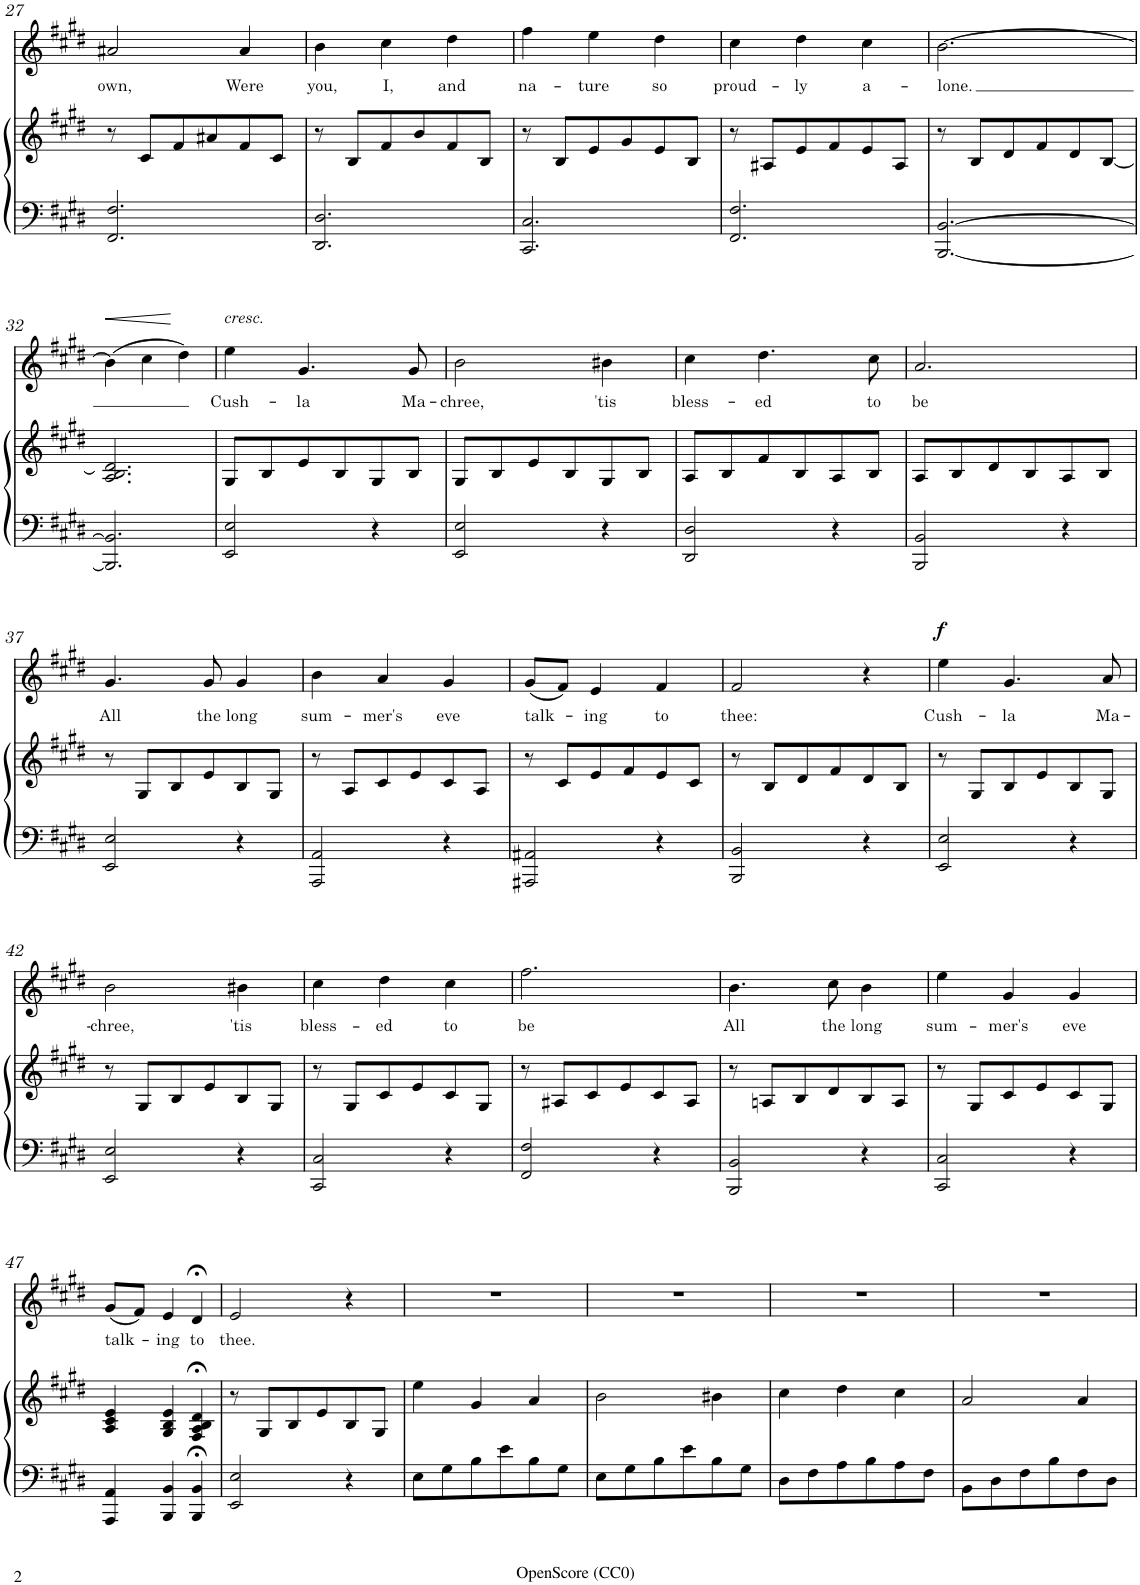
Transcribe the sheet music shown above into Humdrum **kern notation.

**kern	**kern	**kern	**text	**dynam
*part2	*part2	*part1	*part1	*part1
*staff3	*staff2	*staff1	*staff1	*staff1
*I"Piano	*	*I"Voice	*	*
*I'Pno	*	*	*	*
!!LO:PB:g=z
*clefF4	*clefG2	*clefG2	*	*
*k[f#c#g#d#]	*k[f#c#g#d#]	*k[f#c#g#d#]	*	*
*M3/4	*M3/4	*M3/4	*	*
=27	=27	=27	=27	=27
!	!	!	!LO:LY:b	!
2.FF#/ 2.F#/	8r	2a#X/	own,	.
.	8c#/L	.	.	.
.	8f#/	.	.	.
.	8a#X/	.	.	.
!	!	!	!LO:LY:b	!
.	8f#/	4a#/	Were	.
.	8c#/J	.	.	.
=28	=28	=28	=28	=28
!	!	!	!LO:LY:b	!
2.DD#/ 2.D#/	8r	4b\	you,	.
.	8B/L	.	.	.
!	!	!	!LO:LY:b	!
.	8f#/	4cc#\	I,	.
.	8b/	.	.	.
!	!	!	!LO:LY:b	!
.	8f#/	4dd#\	and	.
.	8B/J	.	.	.
=29	=29	=29	=29	=29
!	!	!	!LO:LY:b	!
2.CC#/ 2.C#/	8r	4ff#\	na-	.
.	8B/L	.	.	.
!	!	!	!LO:LY:b	!
.	8e/	4ee\	-ture	.
.	8g#/	.	.	.
!	!	!	!LO:LY:b	!
.	8e/	4dd#\	so	.
.	8B/J	.	.	.
=30	=30	=30	=30	=30
!	!	!	!LO:LY:b	!
2.FF#/ 2.F#/	8r	4cc#\	proud-	.
.	8A#X/L	.	.	.
!	!	!	!LO:LY:b	!
.	8e/	4dd#\	-ly	.
.	8f#/	.	.	.
!	!	!	!LO:LY:b	!
.	8e/	4cc#\	a-	.
.	8A#/J	.	.	.
=31	=31	=31	=31	=31
!	!	!	!LO:LY:b	!
[2.BBB/ [2.BB/	8r	[2.b\	-lone.	.
.	8B/L	.	.	.
.	8d#/	.	.	.
.	8f#/	.	.	.
.	8d#/	.	.	.
.	[8B/J	.	.	.
!!LO:LB:g=z
=32	=32	=32	=32	=32
!	!	!	!	!LO:HP:b
2.BBB/] 2.BB/]	2.A/ 2.B/] 2.d#/	(4b\]	.	<
.	.	4cc#\	.	.
.	.	4dd#\)	.	[
=33	=33	=33	=33	=33
!	!	!LO:TX:a:i:t=cresc.	!	!
!	!	!	!LO:LY:b	!
2EE/ 2E/	8G#/L	4ee\	Cush-	.
.	8B/	.	.	.
!	!	!	!LO:LY:b	!
.	8e/	4.g#/	-la	.
.	8B/	.	.	.
4r	8G#/	.	.	.
!	!	!	!LO:LY:b	!
.	8B/J	8g#/	Ma-	.
=34	=34	=34	=34	=34
!	!	!	!LO:LY:b	!
2EE/ 2E/	8G#/L	2b\	-chree,	.
.	8B/	.	.	.
.	8e/	.	.	.
.	8B/	.	.	.
!	!	!	!LO:LY:b	!
4r	8G#/	4b#X\	'tis	.
.	8B/J	.	.	.
=35	=35	=35	=35	=35
!	!	!	!LO:LY:b	!
2DD#/ 2D#/	8A/L	4cc#\	bless-	.
.	8B/	.	.	.
!	!	!	!LO:LY:b	!
.	8f#/	4.dd#\	-ed	.
.	8B/	.	.	.
4r	8A/	.	.	.
!	!	!	!LO:LY:b	!
.	8B/J	8cc#\	to	.
=36	=36	=36	=36	=36
!	!	!	!LO:LY:b	!
2BBB/ 2BB/	8A/L	2.a/	be	.
.	8B/	.	.	.
.	8d#/	.	.	.
.	8B/	.	.	.
4r	8A/	.	.	.
.	8B/J	.	.	.
!!LO:LB:g=z
=37	=37	=37	=37	=37
!	!	!	!LO:LY:b	!
2EE/ 2E/	8r	4.g#/	All	.
.	8G#/L	.	.	.
.	8B/	.	.	.
!	!	!	!LO:LY:b	!
.	8e/	8g#/	the	.
!	!	!	!LO:LY:b	!
4r	8B/	4g#/	long	.
.	8G#/J	.	.	.
=38	=38	=38	=38	=38
!	!	!	!LO:LY:b	!
2AAA/ 2AA/	8r	4b\	sum-	.
.	8A/L	.	.	.
!	!	!	!LO:LY:b	!
.	8c#/	4a/	-mer's	.
.	8e/	.	.	.
!	!	!	!LO:LY:b	!
4r	8c#/	4g#/	eve	.
.	8A/J	.	.	.
=39	=39	=39	=39	=39
!	!	!	!LO:LY:b	!
2AAA#X/ 2AA#X/	8r	(8g#/L	talk-	.
.	8c#/L	8f#/J)	.	.
!	!	!	!LO:LY:b	!
.	8e/	4e/	-ing	.
.	8f#/	.	.	.
!	!	!	!LO:LY:b	!
4r	8e/	4f#/	to	.
.	8c#/J	.	.	.
=40	=40	=40	=40	=40
!	!	!	!LO:LY:b	!
2BBB/ 2BB/	8r	2f#/	thee:	.
.	8B/L	.	.	.
.	8d#/	.	.	.
.	8f#/	.	.	.
4r	8d#/	4r	.	.
.	8B/J	.	.	.
=41	=41	=41	=41	=41
!	!	!	!LO:LY:b	!LO:DY:a
2EE/ 2E/	8r	4ee\	Cush-	f
.	8G#/L	.	.	.
!	!	!	!LO:LY:b	!
.	8B/	4.g#/	-la	.
.	8e/	.	.	.
4r	8B/	.	.	.
!	!	!	!LO:LY:b	!
.	8G#/J	8a/	Ma-	.
!!LO:LB:g=z
=42	=42	=42	=42	=42
!	!	!	!LO:LY:b	!
2EE/ 2E/	8r	2b\	-chree,	.
.	8G#/L	.	.	.
.	8B/	.	.	.
.	8e/	.	.	.
!	!	!	!LO:LY:b	!
4r	8B/	4b#X\	'tis	.
.	8G#/J	.	.	.
=43	=43	=43	=43	=43
!	!	!	!LO:LY:b	!
2CC#/ 2C#/	8r	4cc#\	bless-	.
.	8G#/L	.	.	.
!	!	!	!LO:LY:b	!
.	8c#/	4dd#\	-ed	.
.	8e/	.	.	.
!	!	!	!LO:LY:b	!
4r	8c#/	4cc#\	to	.
.	8G#/J	.	.	.
=44	=44	=44	=44	=44
!	!	!	!LO:LY:b	!
2FF#/ 2F#/	8r	2.ff#\	be	.
.	8A#X/L	.	.	.
.	8c#/	.	.	.
.	8e/	.	.	.
4r	8c#/	.	.	.
.	8A#/J	.	.	.
=45	=45	=45	=45	=45
!	!	!	!LO:LY:b	!
2BBB/ 2BB/	8r	4.b\	All	.
.	8An/L	.	.	.
.	8B/	.	.	.
!	!	!	!LO:LY:b	!
.	8d#/	8cc#\	the	.
!	!	!	!LO:LY:b	!
4r	8B/	4b\	long	.
.	8A/J	.	.	.
=46	=46	=46	=46	=46
!	!	!	!LO:LY:b	!
2CC#/ 2C#/	8r	4ee\	sum-	.
.	8G#/L	.	.	.
!	!	!	!LO:LY:b	!
.	8c#/	4g#/	-mer's	.
.	8e/	.	.	.
!	!	!	!LO:LY:b	!
4r	8c#/	4g#/	eve	.
.	8G#/J	.	.	.
!!LO:LB:g=z
=47	=47	=47	=47	=47
!	!	!	!LO:LY:b	!
4AAA/ 4AA/	4A/ 4c#/ 4e/	(8g#/L	talk-	.
.	.	8f#/J)	.	.
!	!	!	!LO:LY:b	!
4BBB/ 4BB/	4G#/ 4B/ 4e/	4e/	-ing	.
!	!	!	!LO:LY:b	!
4BBB/;< 4BB/;<	4F#/;< 4A/;< 4B/;< 4d#/;<	4d#;</	to	.
=48	=48	=48	=48	=48
!	!	!	!LO:LY:b	!
2EE/ 2E/	8r	2e/	thee.	.
.	8G#/L	.	.	.
.	8B/	.	.	.
.	8e/	.	.	.
4r	8B/	4r	.	.
.	8G#/J	.	.	.
=49	=49	=49	=49	=49
8E\L	4ee\	2.r	.	.
8G#\	.	.	.	.
8B\	4g#/	.	.	.
8e\	.	.	.	.
8B\	4a/	.	.	.
8G#\J	.	.	.	.
=50	=50	=50	=50	=50
8E\L	2b\	2.r	.	.
8G#\	.	.	.	.
8B\	.	.	.	.
8e\	.	.	.	.
8B\	4b#X\	.	.	.
8G#\J	.	.	.	.
=51	=51	=51	=51	=51
8D#\L	4cc#\	2.r	.	.
8F#\	.	.	.	.
8A\	4dd#\	.	.	.
8B\	.	.	.	.
8A\	4cc#\	.	.	.
8F#\J	.	.	.	.
=52	=52	=52	=52	=52
8BB\L	2a/	2.r	.	.
8D#\	.	.	.	.
8F#\	.	.	.	.
8B\	.	.	.	.
8F#\	4a/	.	.	.
8D#\J	.	.	.	.
=	=	=	=	=
*-	*-	*-	*-	*-
